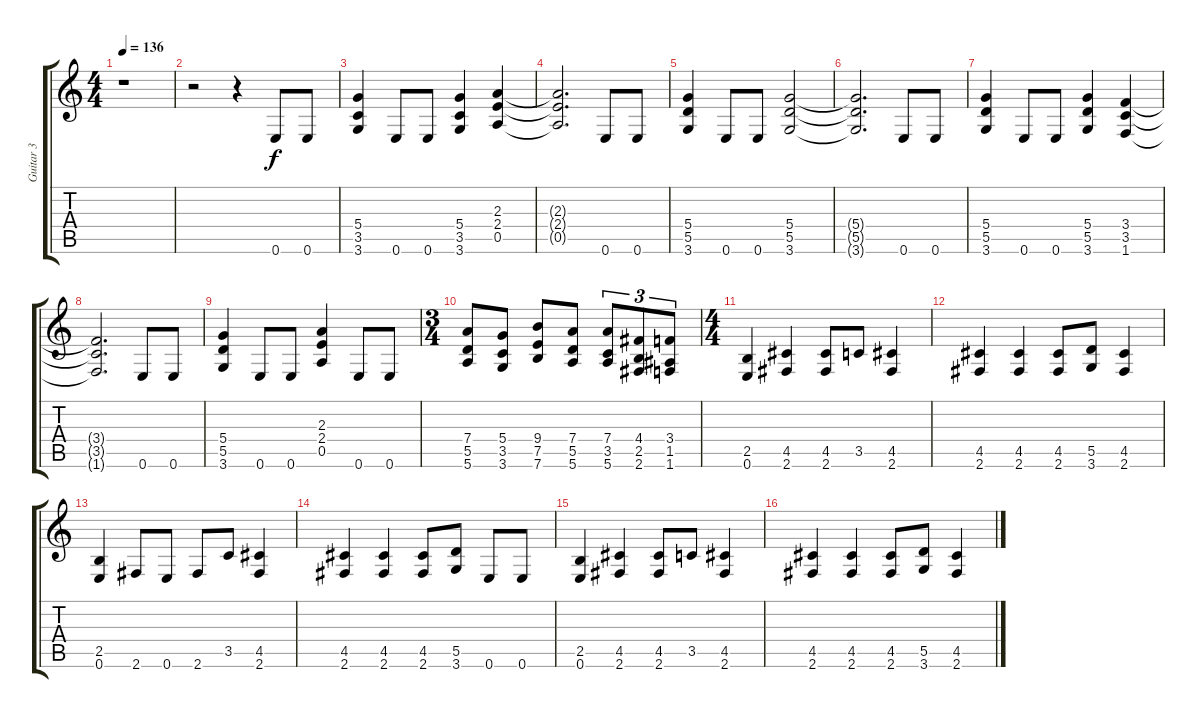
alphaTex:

\track ("Guitar 3" "Guitar 3") {instrument distortionguitar}
\staff {score tabs}
\tuning (E4 B3 G3 D3 A2 E2) {hide}
\ts (4 4)
\tempo 136
\clef g2
\ks c
r.1{dy f instrument distortionguitar} |
r.2 r.4 0.6.8 0.6.8 |
(5.4 3.5 3.6).4 0.6.8 0.6.8 (5.4 3.5 3.6).4 (2.3 2.4 0.5).4 |
(2.3{t} 2.4{t} 0.5{t}).2{d} 0.6.8 0.6.8 |
(5.4 5.5 3.6).4 0.6.8 0.6.8 (5.4 5.5 3.6).2 |
(5.4{t} 5.5{t} 3.6{t}).2{d} 0.6.8 0.6.8 |
(5.4 5.5 3.6).4 0.6.8 0.6.8 (5.4 5.5 3.6).4 (3.4 3.5 1.6).4 |
(3.4{t} 3.5{t} 1.6{t}).2{d} 0.6.8 0.6.8 |
(5.4 5.5 3.6).4 0.6.8 0.6.8 (2.3 2.4 0.5).4 0.6.8 0.6.8 |
\ts (3 4)
(7.4 5.5 5.6).8 (5.4 3.5 3.6).8 (9.4 7.5 7.6).8 (7.4 5.5 5.6).8 (7.4 3.5 5.6).8{tu (3 2)} (4.4 2.5 2.6).8{tu (3 2)} (3.4 1.5 1.6).8{tu (3 2)} |
\ts (4 4)
(2.5 0.6).4 (4.5 2.6).4 (4.5 2.6).8 3.5.8 (4.5 2.6).4 |
(4.5 2.6).4 (4.5 2.6).4 (4.5 2.6).8 (5.5 3.6).8 (4.5 2.6).4 |
(2.5 0.6).4 2.6.8 0.6.8 2.6.8 3.5.8 (4.5 2.6).4 |
(4.5 2.6).4 (4.5 2.6).4 (4.5 2.6).8 (5.5 3.6).8 0.6.8 0.6.8 |
(2.5 0.6).4 (4.5 2.6).4 (4.5 2.6).8 3.5.8 (4.5 2.6).4 |
(4.5 2.6).4 (4.5 2.6).4 (4.5 2.6).8 (5.5 3.6).8 (4.5 2.6).4
